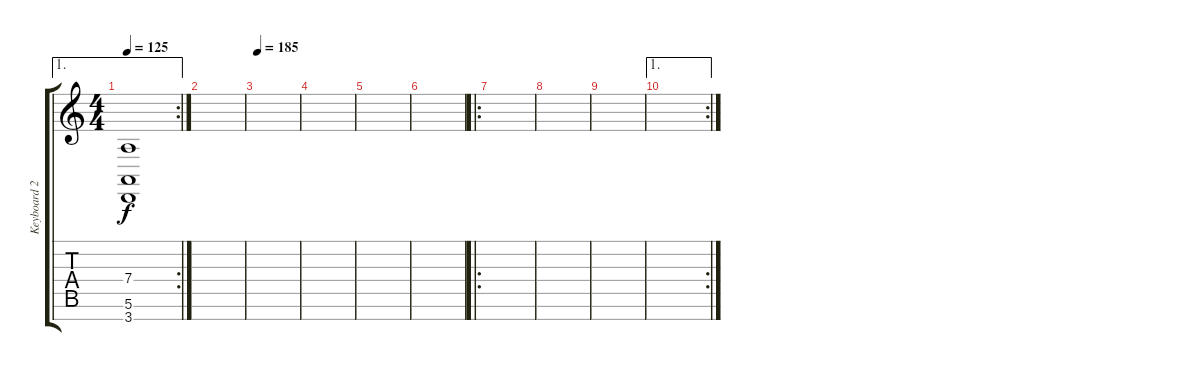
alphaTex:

\track ("Keyboard 2" "Keyboard 2") {instrument stringensemble2}
\staff {score tabs}
\tuning (E4 B3 G3 D3 A2 E2 B1) {hide}
\ae 1
\rc 2
\ts (4 4)
\tempo 125
\clef g2
\ks c
(7.4{t} 5.6{t} 3.7{t}).1{dy f} |
|
\tempo 185
|
|
|
|
\ro
|
|
|
\ae 1
\rc 2
